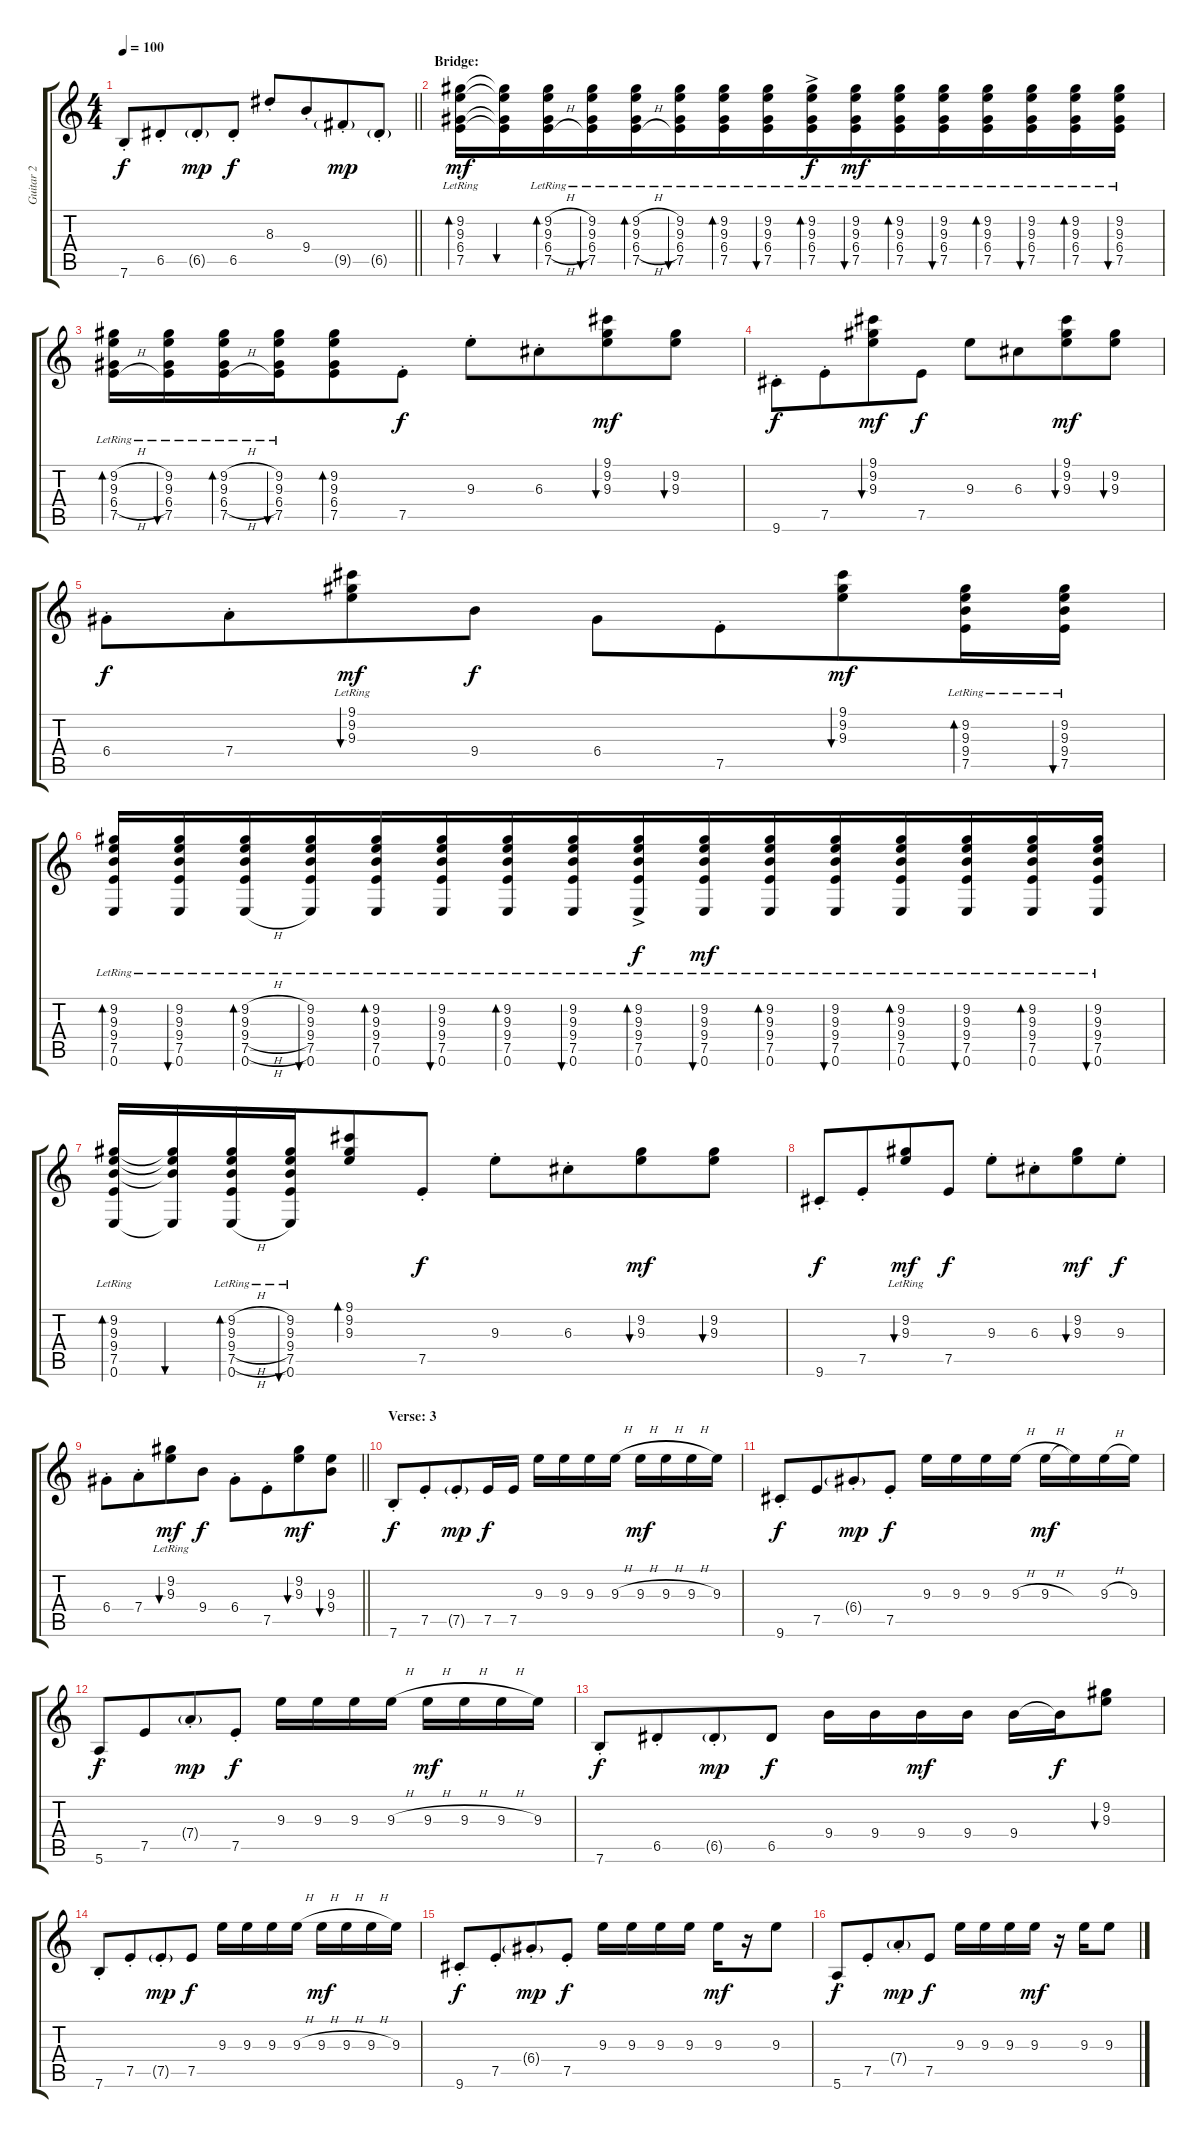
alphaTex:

\track ("Guitar 2" "Guitar 2") {instrument electricguitarclean}
\staff {score tabs}
\tuning (E4 B3 G3 D3 A2 E2) {hide}
\ts (4 4)
\tempo 100
\clef g2
\barLineRight lightlight
\ks c
7.6{st}.8{dy f} 6.5{st}.8{beam merge} 6.5{g st}.8{dy mp} 6.5{st}.8{dy f} 8.3{st}.8 9.4{st}.8{beam merge} 9.5{g st}.8{dy mp} 6.5{g st}.8 |
\section ("" "Bridge:")
(9.2{lr} 9.3{lr} 6.4{lr} 7.5{lr}).16{bd 30 dy mf beam merge} (9.2{t} 9.3{t} 6.4{t} 7.5{t}).16{bu 30 beam merge} (9.2{h lr} 9.3{h lr} 6.4{h lr} 7.5{h lr}).16{bd 30 beam merge} (9.2{lr} 9.3{lr} 6.4{lr} 7.5{lr}).16{bu 30 beam merge} (9.2{h lr} 9.3{h lr} 6.4{h lr} 7.5{h lr}).16{bd 30 beam merge} (9.2{lr} 9.3{lr} 6.4{lr} 7.5{lr}).16{bu 30 beam merge} (9.2{lr} 9.3{lr} 6.4{lr} 7.5{lr}).16{bd 30 beam merge} (9.2{lr} 9.3{lr} 6.4{lr} 7.5{lr}).16{bu 30 beam merge} (9.2{ac lr} 9.3{ac lr} 6.4{ac lr} 7.5{lr}).16{bd 30 dy f beam merge} (9.2{lr} 9.3{lr} 6.4{lr} 7.5{lr}).16{bu 30 dy mf beam merge} (9.2{lr} 9.3{lr} 6.4{lr} 7.5{lr}).16{bd 30 beam merge} (9.2{lr} 9.3{lr} 6.4{lr} 7.5{lr}).16{bu 30 beam merge} (9.2{lr} 9.3{lr} 6.4{lr} 7.5{lr}).16{bd 30 beam merge} (9.2{lr} 9.3{lr} 6.4{lr} 7.5{lr}).16{bu 30 beam merge} (9.2{lr} 9.3{lr} 6.4{lr} 7.5{lr}).16{bd 30 beam merge} (9.2{lr} 9.3{lr} 6.4{lr} 7.5{lr}).16{bu 30} |
(9.2{h lr} 9.3{h lr} 6.4{h lr} 7.5{h lr}).16{bd 30 beam merge} (9.2{lr} 9.3{lr} 6.4{lr} 7.5{lr}).16{bu 30 beam merge} (9.2{h lr} 9.3{h lr} 6.4{h lr} 7.5{h lr}).16{bd 30 beam merge} (9.2{lr} 9.3{lr} 6.4{lr} 7.5{lr}).16{bu 30 beam merge} (9.2 9.3 6.4 7.5).8{bd 30 beam merge} 7.5{st}.8{dy f} 9.3{st}.8 6.3{st}.8{beam merge} (9.1 9.2 9.3).8{bu 30 dy mf beam merge} (9.2 9.3).8{bu 30} |
9.6{st}.8{dy f} 7.5{st}.8{beam merge} (9.1 9.2 9.3).8{bu 30 dy mf beam merge} 7.5.8{dy f} 9.3.8 6.3.8{beam merge} (9.1 9.2 9.3).8{bu 30 dy mf beam merge} (9.2 9.3).8{bu 30} |
6.4{st}.8{dy f} 7.4{st}.8{beam merge} (9.1{lr} 9.2{lr} 9.3{lr}).8{bu 30 dy mf beam merge} 9.4.8{dy f} 6.4.8 7.5{st}.8{beam merge} (9.1 9.2 9.3).8{bu 30 dy mf beam merge} (9.2{lr} 9.3{lr} 9.4{lr} 7.5{lr}).16{bd 30 beam merge} (9.2{lr} 9.3{lr} 9.4{lr} 7.5{lr}).16{bu 30} |
(9.2{lr} 9.3{lr} 9.4{lr} 7.5{lr} 0.6{lr}).16{bd 30 beam merge} (9.2{lr} 9.3{lr} 9.4{lr} 7.5{lr} 0.6{lr}).16{bu 30 beam merge} (9.2{h lr} 9.3{h lr} 9.4{h lr} 7.5{h lr} 0.6{h lr}).16{bd 30 beam merge} (9.2{lr} 9.3{lr} 9.4{lr} 7.5{lr} 0.6{lr}).16{bu 30 beam merge} (9.2{lr} 9.3{lr} 9.4{lr} 7.5{lr} 0.6{lr}).16{bd 30 beam merge} (9.2{lr} 9.3{lr} 9.4{lr} 7.5{lr} 0.6{lr}).16{bu 30 beam merge} (9.2{lr} 9.3{lr} 9.4{lr} 7.5{lr} 0.6{lr}).16{bd 30 beam merge} (9.2{lr} 9.3{lr} 9.4{lr} 7.5{lr} 0.6{lr}).16{bu 30 beam merge} (9.2{ac lr} 9.3{ac lr} 9.4{ac lr} 7.5{ac lr} 0.6{lr}).16{bd 30 dy f beam merge} (9.2{lr} 9.3{lr} 9.4{lr} 7.5{lr} 0.6{lr}).16{bu 30 dy mf beam merge} (9.2{lr} 9.3{lr} 9.4{lr} 7.5{lr} 0.6{lr}).16{bd 30 beam merge} (9.2{lr} 9.3{lr} 9.4{lr} 7.5{lr} 0.6{lr}).16{bu 30 beam merge} (9.2{lr} 9.3{lr} 9.4{lr} 7.5{lr} 0.6{lr}).16{bd 30 beam merge} (9.2{lr} 9.3{lr} 9.4{lr} 7.5{lr} 0.6{lr}).16{bu 30 beam merge} (9.2{lr} 9.3{lr} 9.4{lr} 7.5{lr} 0.6{lr}).16{bd 30 beam merge} (9.2{lr} 9.3{lr} 9.4{lr} 7.5{lr} 0.6{lr}).16{bu 30} |
(9.2{lr} 9.3{lr} 9.4{lr} 7.5{lr} 0.6{lr}).16{bd 30 beam merge} (9.2{t} 9.3{t} 9.4{t} 0.6{t}).16{bu 30 beam merge} (9.2{h lr} 9.3{h lr} 9.4{h lr} 7.5{h lr} 0.6{h lr}).16{bd 30 beam merge} (9.2{lr} 9.3{lr} 9.4{lr} 7.5{lr} 0.6{lr}).16{bu 30 beam merge} (9.1 9.2 9.3).8{bd 30 beam merge} 7.5{st}.8{dy f} 9.3{st}.8 6.3{st}.8{beam merge} (9.2 9.3).8{bu 30 dy mf beam merge} (9.2 9.3).8{bu 30} |
9.6{st}.8{dy f} 7.5{st}.8{beam merge} (9.2{lr} 9.3{lr}).8{bu 30 dy mf beam merge} 7.5.8{dy f} 9.3{st}.8 6.3{st}.8{beam merge} (9.2 9.3).8{bu 30 dy mf beam merge} 9.3{st}.8{dy f} |
\barLineRight lightlight
6.4{st}.8 7.4{st}.8{beam merge} (9.2{lr} 9.3{lr}).8{bu 30 dy mf beam merge} 9.4.8{dy f} 6.4{st}.8 7.5{st}.8{beam merge} (9.2 9.3).8{bu 30 dy mf beam merge} (9.3 9.4).8{bu 30} |
\section ("" "Verse: 3")
7.6{st}.8{dy f} 7.5{st}.8{beam merge} 7.5{g st}.8{dy mp} 7.5.16{dy f} 7.5.16 9.3.16 9.3.16 9.3.16 9.3{h}.16 9.3{h}.16{dy mf} 9.3{h}.16 9.3{h}.16 9.3.16 |
9.6{st}.8{dy f} 7.5.8{beam merge} 6.4{g st}.8{dy mp} 7.5{st}.8{dy f} 9.3.16 9.3.16 9.3.16 9.3{h}.16 9.3{h}.16{dy mf} 9.3{t}.16 9.3{h}.16 9.3.16 |
5.6{st}.8{dy f} 7.5.8{beam merge} 7.4{g st}.8{dy mp} 7.5{st}.8{dy f} 9.3.16 9.3.16 9.3.16 9.3{h}.16 9.3{h}.16{dy mf} 9.3{h}.16 9.3{h}.16 9.3.16 |
7.6{st}.8{dy f} 6.5{st}.8{beam merge} 6.5{g st}.8{dy mp} 6.5.8{dy f} 9.4.16 9.4.16 9.4.16{dy mf} 9.4.16 9.4.16 9.4{t}.16{dy f beam merge} (9.2 9.3).8{bu 30} |
7.6{st}.8 7.5{st}.8{beam merge} 7.5{g st}.8{dy mp} 7.5.8{dy f} 9.3.16 9.3.16 9.3.16 9.3{h}.16 9.3{h}.16{dy mf} 9.3{h}.16 9.3{h}.16 9.3.16 |
9.6{st}.8{dy f} 7.5{st}.8{beam merge} 6.4{g st}.8{dy mp} 7.5{st}.8{dy f} 9.3.16 9.3.16 9.3.16 9.3.16 9.3.16{dy mf} r.16 9.3.8 |
5.6{st}.8{dy f} 7.5{st}.8{beam merge} 7.4{g st}.8{dy mp} 7.5.8{dy f} 9.3.16 9.3.16 9.3.16 9.3.16{dy mf} r.16 9.3.16 9.3.8
